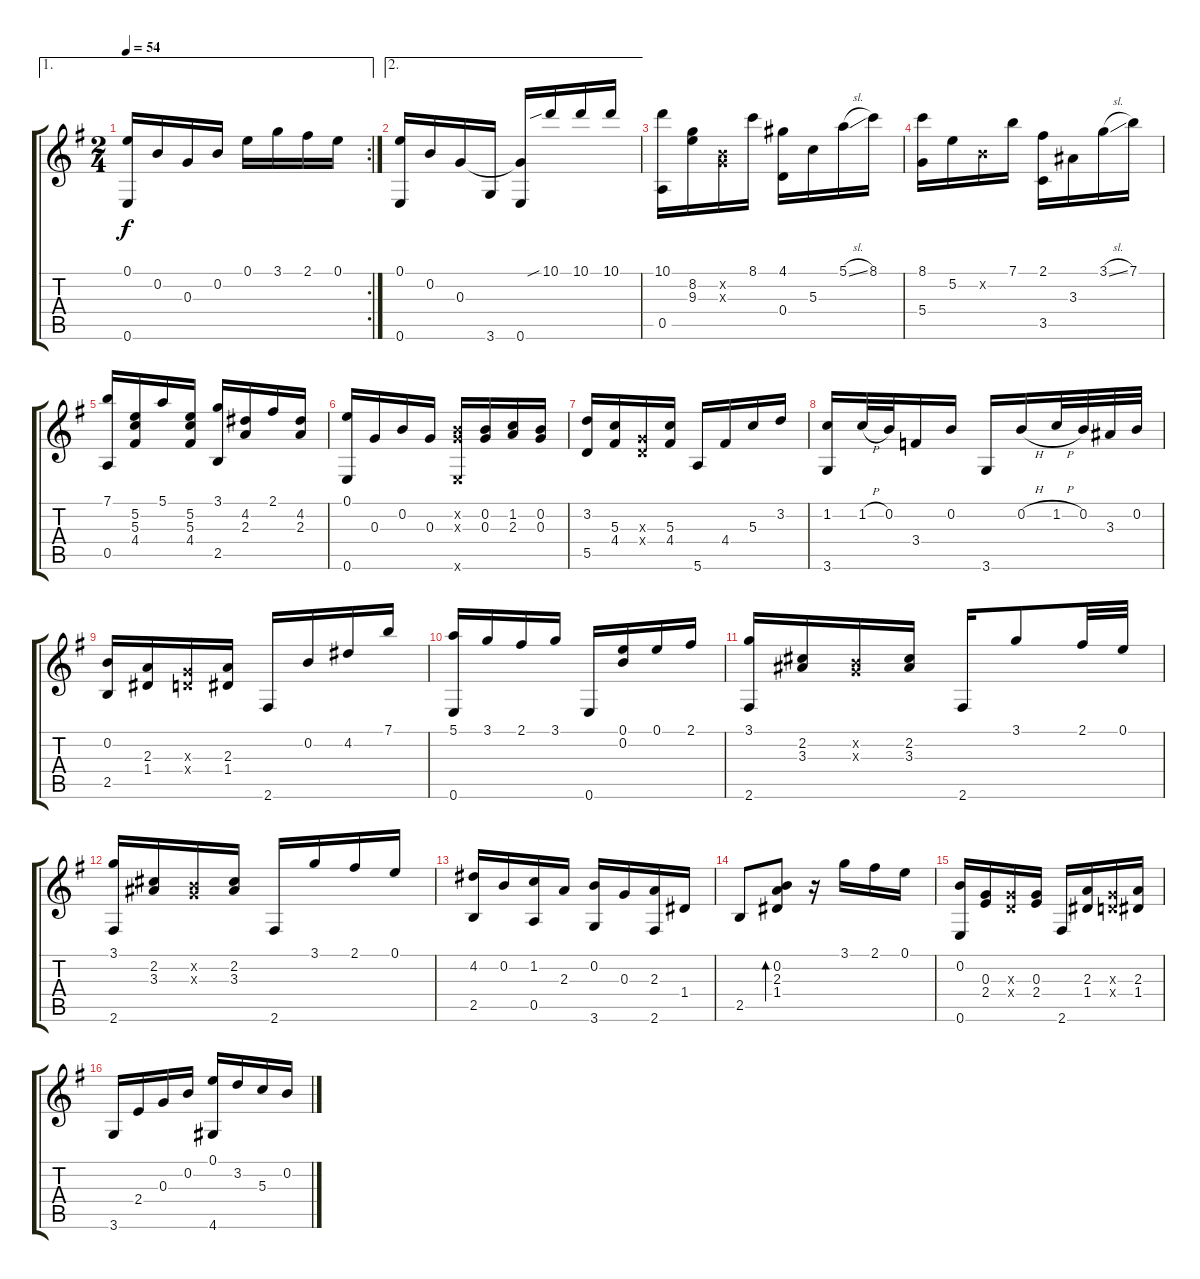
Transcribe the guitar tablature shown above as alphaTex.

\track "" {instrument acousticguitarnylon}
\staff {score tabs}
\tuning (E4 B3 G3 D3 A2 E2) {hide}
\ae 1
\rc 2
\ts (2 4)
\tempo 54
\clef g2
\ks g
(0.1 0.6).16{dy f} 0.2.16 0.3.16 0.2.16 0.1.16 3.1.16 2.1.16 0.1.16 |
\ae 2
(0.1 0.6).16 0.2.16 0.3.16 3.6.16 (0.3{t} 0.6).16 10.1{sib}.16 10.1.16 10.1.16 |
(10.1 0.5).16 (8.2 9.3).16 (0.2{x} 0.3{x}).16 8.1.16 (4.1 0.4).16 5.3.16 5.1{sl}.16 8.1.16 |
(8.1 5.4).16 5.2.16 0.2{x}.16 7.1.16 (2.1 3.5).16 3.3.16 3.1{sl}.16 7.1.16 |
(7.1 0.5).16 (5.2 5.3 4.4).16 5.1.16 (5.2 5.3 4.4).16 (3.1 2.5).16 (4.2 2.3).16 2.1.16 (4.2 2.3).16 |
(0.1 0.6).16 0.3.16 0.2.16 0.3.16 (0.2{x} 0.3{x} 0.6{x}).16 (0.2 0.3).16 (1.2 2.3).16 (0.2 0.3).16 |
(3.2 5.5).16 (5.3 4.4).16 (0.3{x} 0.4{x}).16 (5.3 4.4).16 5.6.16 4.4.16 5.3.16 3.2.16 |
(1.2 3.6).16 1.2{h}.32 0.2.32 3.4.16 0.2.16 3.6.16 0.2{h}.16 1.2{h}.32 0.2.32 3.3.32 0.2.32 |
(0.2 2.5).16 (2.3 1.4).16 (0.3{x} 0.4{x}).16 (2.3 1.4).16 2.6.16 0.2.16 4.2.16 7.1.16 |
(5.1 0.6).16 3.1.16 2.1.16 3.1.16 0.6.16 (0.1 0.2).16 0.1.16 2.1.16 |
(3.1 2.6).16 (2.2 3.3).16 (0.2{x} 0.3{x}).16 (2.2 3.3).16 2.6.16 3.1.8 2.1.32 0.1.32 |
(3.1 2.6).16 (2.2 3.3).16 (0.2{x} 0.3{x}).16 (2.2 3.3).16 2.6.16 3.1.16 2.1.16 0.1.16 |
(4.2 2.5).16 0.2.16 (1.2 0.5).16 2.3.16 (0.2 3.6).16 0.3.16 (2.3 2.6).16 1.4.16 |
2.5.8 (0.2 2.3 1.4).8{bd 480} r.16 3.1.16 2.1.16 0.1.16 |
(0.2 0.6).16 (0.3 2.4).16 (0.3{x} 0.4{x}).16 (0.3 2.4).16 2.6.16 (2.3 1.4).16 (0.3{x} 0.4{x}).16 (2.3 1.4).16 |
3.6.16 2.4.16 0.3.16 0.2.16 (0.1 4.6).16 3.2.16 5.3.16 0.2.16
